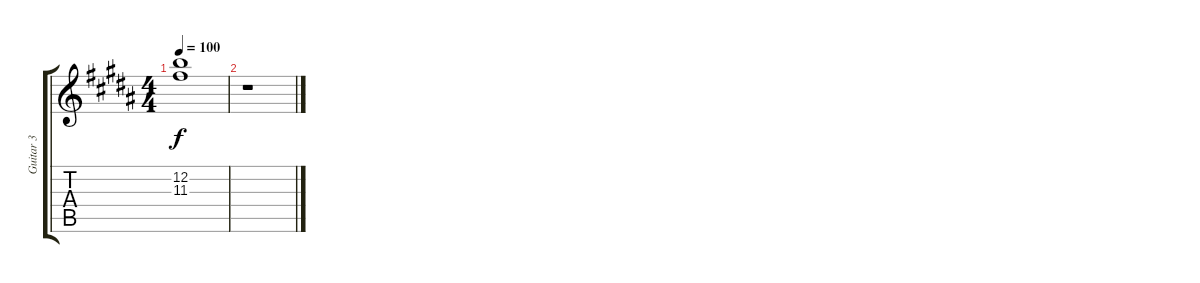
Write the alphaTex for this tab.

\track ("Guitar 3" "Guitar 3") {instrument overdrivenguitar}
\staff {score tabs}
\tuning (E4 B3 G3 D3 A2 E2) {hide}
\ts (4 4)
\tempo 100
\clef g2
\ks b
(12.2{t} 11.3{t}).1{dy f} |
r.1
